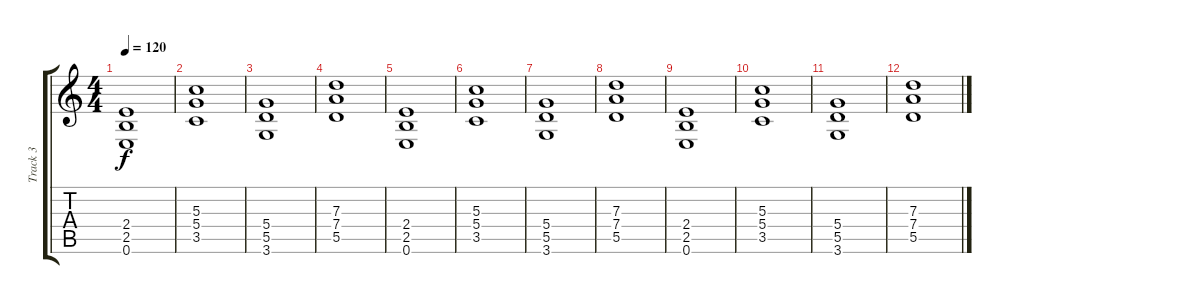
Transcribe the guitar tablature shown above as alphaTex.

\track ("Track 3" "Track 3") {instrument overdrivenguitar}
\staff {score tabs}
\tuning (E4 B3 G3 D3 A2 E2) {hide}
\ts (4 4)
\tempo 120
\clef g2
\ks c
(2.4 2.5 0.6).1{dy f} |
(5.3 5.4 3.5).1 |
(5.4 5.5 3.6).1 |
(7.3 7.4 5.5).1 |
(2.4 2.5 0.6).1 |
(5.3 5.4 3.5).1 |
(5.4 5.5 3.6).1 |
(7.3 7.4 5.5).1 |
(2.4 2.5 0.6).1 |
(5.3 5.4 3.5).1 |
(5.4 5.5 3.6).1 |
(7.3 7.4 5.5).1
